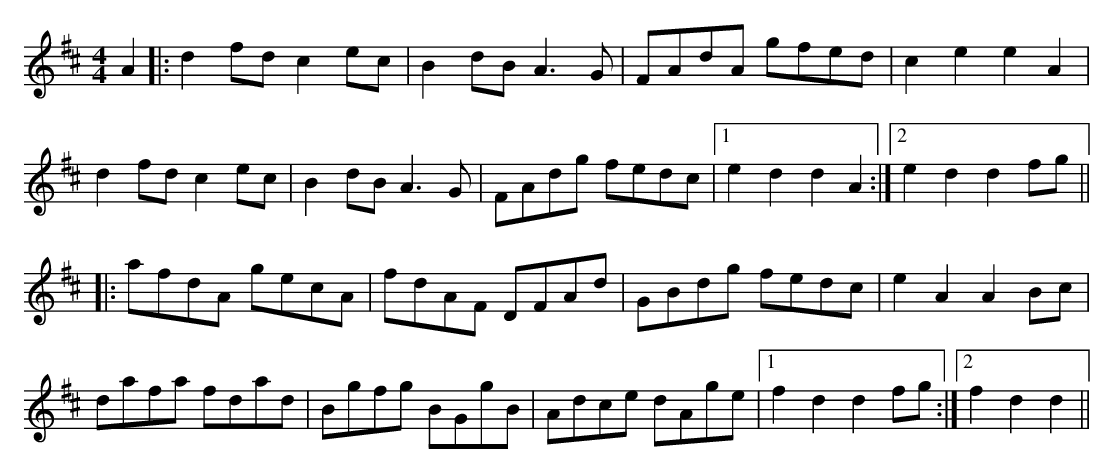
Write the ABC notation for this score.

X:1
M:4/4
K:D
A2|:d2 fd c2 ec|B2 dB A3 G|FAdA gfed|c2 e2 e2 A2|
d2 fd c2 ec|B2 dB A3 G|FAdg fedc|1 e2 d2 d2 A2:|2 e2 d2 d2 fg||
|:afdA gecA|fdAF DFAd|GBdg fedc|e2 A2 A2 Bc|
dafa fdad|Bgfg BGgB|Adce dAge|1 f2 d2 d2 fg:|2 f2 d2 d2||
